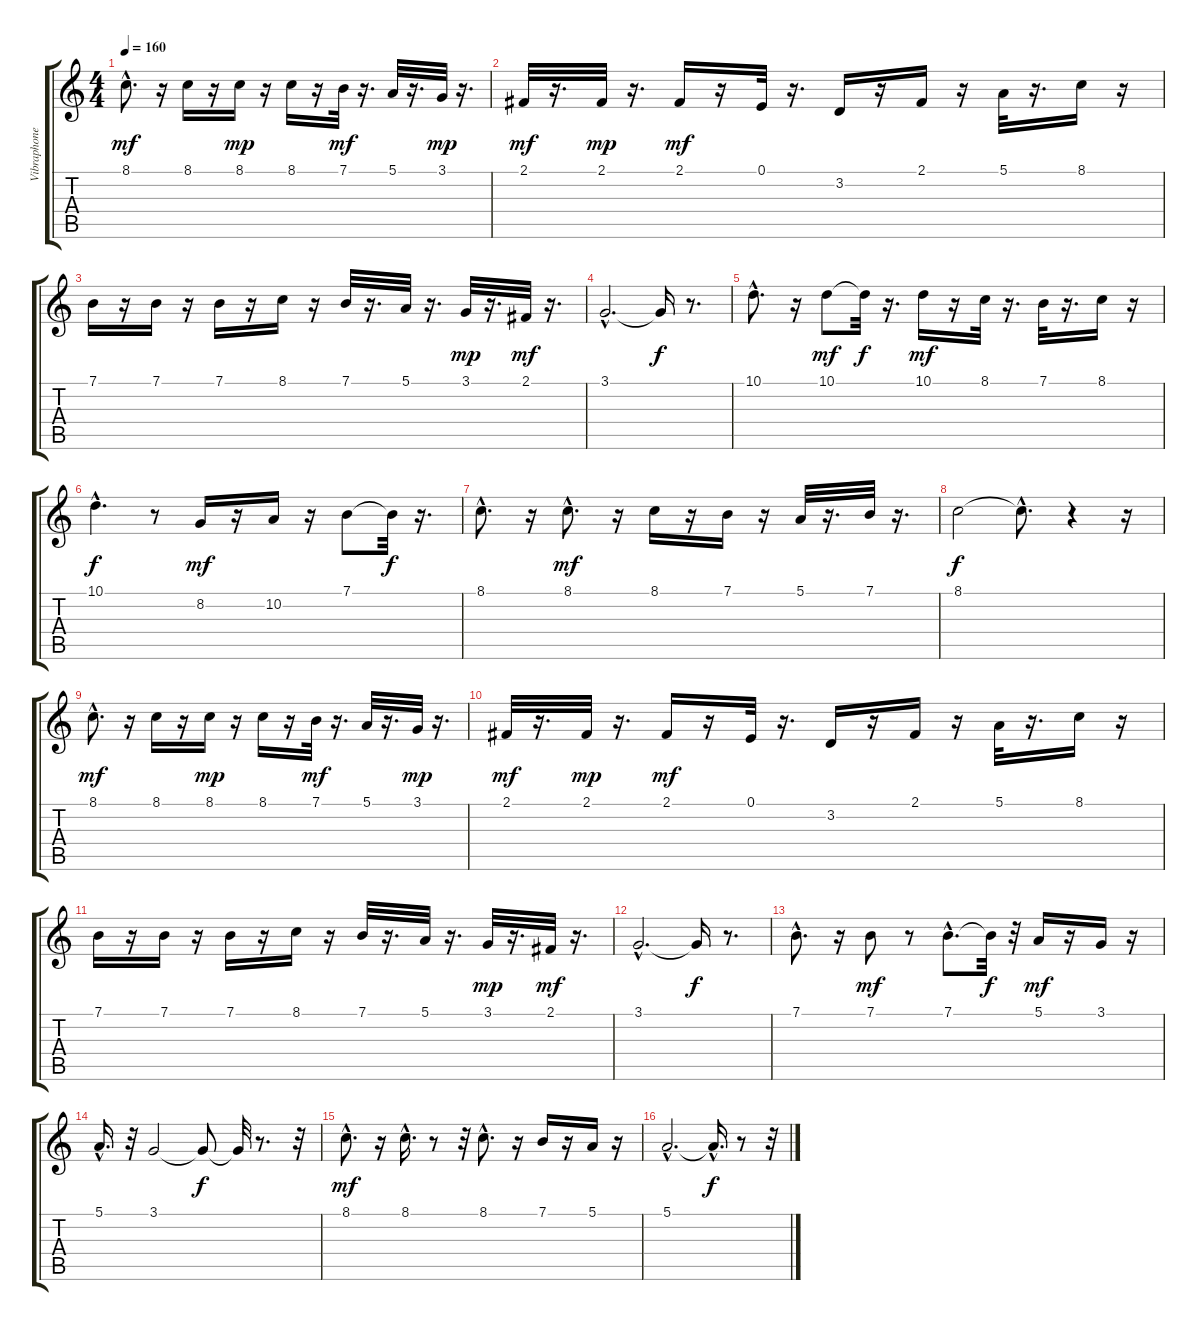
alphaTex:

\track ("Vibraphone" "Vibraphone") {instrument vibraphone}
\staff {score tabs}
\tuning (E4 B3 G3 D3 A2 E2) {hide}
\ts (4 4)
\tempo 160
\clef g2
\ks c
8.1{hac}.8{d dy mf} r.16 8.1.16 r.16 8.1.16{dy mp} r.16 8.1.16 r.16 7.1.32{dy mf} r.16{d} 5.1.32 r.16{d} 3.1.32{dy mp} r.16{d} |
2.1.32{dy mf} r.16{d} 2.1.32{dy mp} r.16{d} 2.1.16{dy mf} r.16 0.1.32 r.16{d} 3.2.16 r.16 2.1.16 r.16 5.1.32 r.16{d} 8.1.16 r.16 |
7.1.16 r.16 7.1.16 r.16 7.1.16 r.16 8.1.16 r.16 7.1.32 r.16{d} 5.1.32 r.16{d} 3.1.32{dy mp} r.16{d} 2.1.32{dy mf} r.16{d} |
3.1{hac}.2{d} 3.1{t}.16{dy f} r.8{d} |
10.1{hac}.8{d} r.16 10.1.8{dy mf} 10.1{t}.32{dy f} r.16{d} 10.1.16{dy mf} r.16 8.1.32 r.16{d} 7.1.32 r.16{d} 8.1.16 r.16 |
10.1{hac}.4{d dy f} r.8 8.2.16{dy mf} r.16 10.2.16 r.16 7.1.8 7.1{t}.32{dy f} r.16{d} |
8.1{hac}.8{d} r.16 8.1{hac}.8{d dy mf} r.16 8.1.16 r.16 7.1.16 r.16 5.1.32 r.16{d} 7.1.32 r.16{d} |
8.1.2{dy f} 8.1{hac t}.8{d} r.4 r.16 |
8.1{hac}.8{d dy mf} r.16 8.1.16 r.16 8.1.16{dy mp} r.16 8.1.16 r.16 7.1.32{dy mf} r.16{d} 5.1.32 r.16{d} 3.1.32{dy mp} r.16{d} |
2.1.32{dy mf} r.16{d} 2.1.32{dy mp} r.16{d} 2.1.16{dy mf} r.16 0.1.32 r.16{d} 3.2.16 r.16 2.1.16 r.16 5.1.32 r.16{d} 8.1.16 r.16 |
7.1.16 r.16 7.1.16 r.16 7.1.16 r.16 8.1.16 r.16 7.1.32 r.16{d} 5.1.32 r.16{d} 3.1.32{dy mp} r.16{d} 2.1.32{dy mf} r.16{d} |
3.1{hac}.2{d} 3.1{t}.16{dy f} r.8{d} |
7.1{hac}.8{d} r.16 7.1.8{dy mf} r.8 7.1{hac}.8{d} 7.1{t}.32{dy f} r.32 5.1.16{dy mf} r.16 3.1.16 r.16 |
5.1{hac}.16{d} r.32 3.1.2 3.1{t}.8{dy f} 3.1{t}.32 r.8{d} r.32 |
8.1{hac}.8{d dy mf} r.16 8.1{hac}.16{d} r.8 r.32 8.1{hac}.8{d} r.16 7.1.16 r.16 5.1.16 r.16 |
5.1{hac}.2{d} 5.1{hac t}.16{d dy f} r.8 r.32
